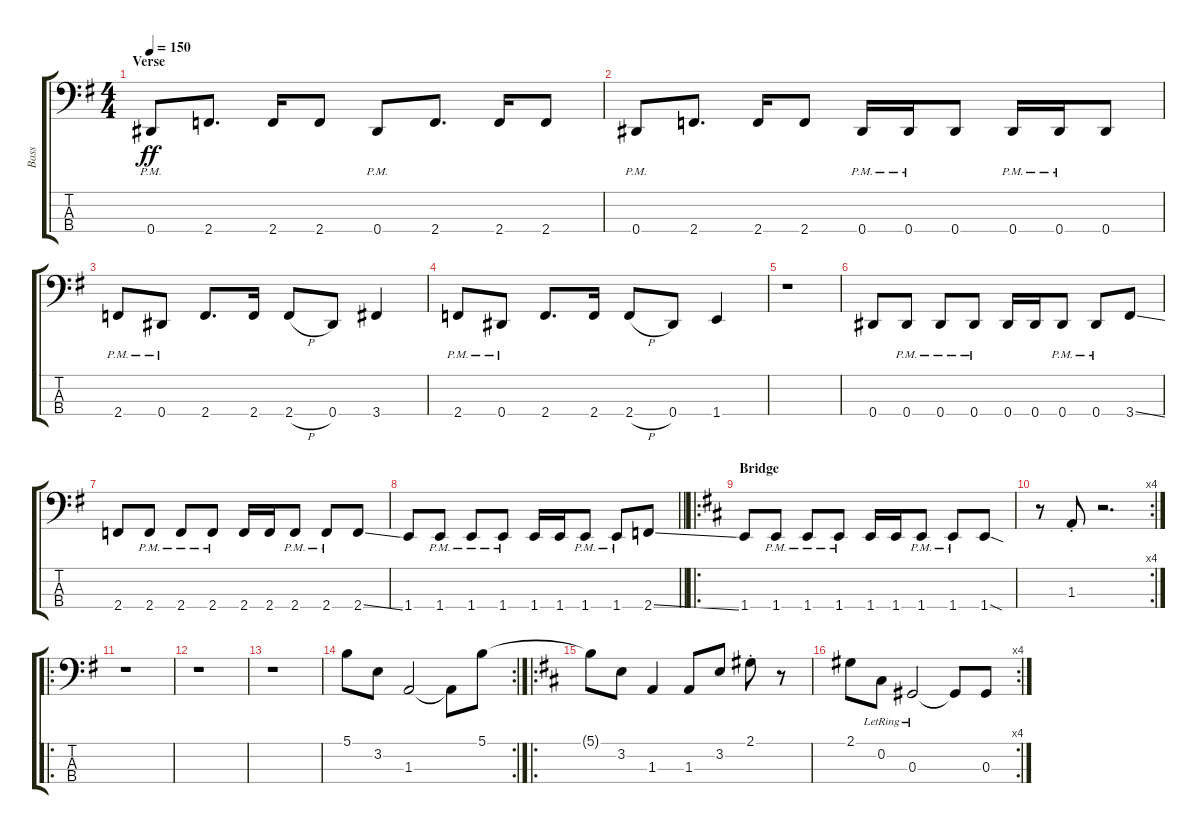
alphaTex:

\track ("Bass" "Bass") {instrument electricbasspick}
\staff {score tabs}
\tuning (Gb2 Db2 Ab1 Eb1) {hide}
\ts (4 4)
\section ("" "Verse")
\tempo 150
\clef f4
\ks g
0.4{pm}.8{dy ff} 2.4.8{d} 2.4.16 2.4.8 0.4{pm}.8 2.4.8{d} 2.4.16 2.4.8 |
0.4{pm}.8 2.4.8{d} 2.4.16 2.4.8 0.4{pm}.16 0.4{pm}.16 0.4.8 0.4{pm}.16 0.4{pm}.16 0.4.8 |
2.4{pm}.8 0.4{pm}.8 2.4.8{d} 2.4.16 2.4{h}.8 0.4.8 3.4.4 |
2.4{pm}.8 0.4{pm}.8 2.4.8{d} 2.4.16 2.4{h}.8 0.4.8 1.4.4 |
r.1 |
0.4.8 0.4{pm}.8 0.4{pm}.8 0.4{pm}.8 0.4.16 0.4.16 0.4{pm}.8 0.4{pm}.8 3.4{ss}.8 |
2.4.8 2.4{pm}.8 2.4{pm}.8 2.4{pm}.8 2.4.16 2.4.16 2.4{pm}.8 2.4{pm}.8 2.4{ss}.8 |
\barLineRight lightlight
1.4.8 1.4{pm}.8 1.4{pm}.8 1.4{pm}.8 1.4.16 1.4.16 1.4{pm}.8 1.4{pm}.8 2.4{ss}.8 |
\ro
\section ("" "Bridge")
\ks d
1.4.8 1.4{pm}.8 1.4{pm}.8 1.4{pm}.8 1.4.16 1.4.16 1.4{pm}.8 1.4{pm}.8 1.4{sod}.8 |
\rc 4
r.8 1.3{st}.8 r.2{d} |
\ro
\ks g
r.1 |
r.1 |
r.1 |
\rc 2
5.1.8 3.2.8 1.3.2 1.3{t}.8 5.1.8 |
\ro
\ks d
5.1{t}.8 3.2.8 1.3.4 1.3.8 3.2.8 2.1{st}.8 r.8 |
\rc 4
2.1.8 0.2{lr}.8 0.3{lr}.2 0.3{t}.8 0.3.8
